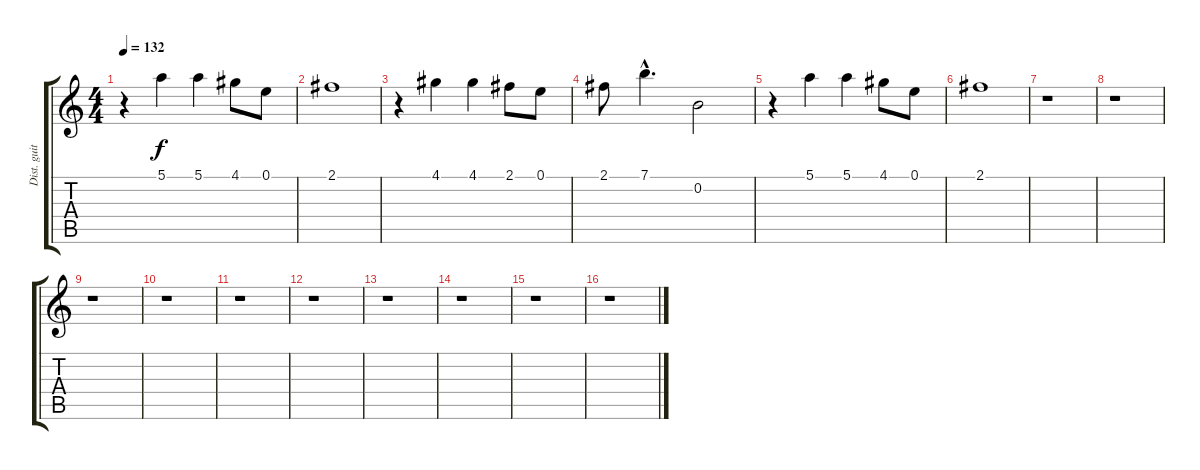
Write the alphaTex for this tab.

\track ("Dist. guitar" "Dist. guit") {instrument distortionguitar}
\staff {score tabs}
\tuning (E4 B3 G3 D3 A2 E2) {hide}
\ts (4 4)
\tempo 132
\clef g2
\ks c
r.4{dy f} 5.1.4 5.1.4 4.1.8 0.1.8 |
2.1.1 |
r.4 4.1.4 4.1.4 2.1.8 0.1.8 |
2.1.8 7.1{hac}.4{d} 0.2.2 |
r.4 5.1.4 5.1.4 4.1.8 0.1.8 |
2.1.1 |
r.1 |
r.1 |
r.1 |
r.1 |
r.1 |
r.1 |
r.1 |
r.1 |
r.1 |
r.1
